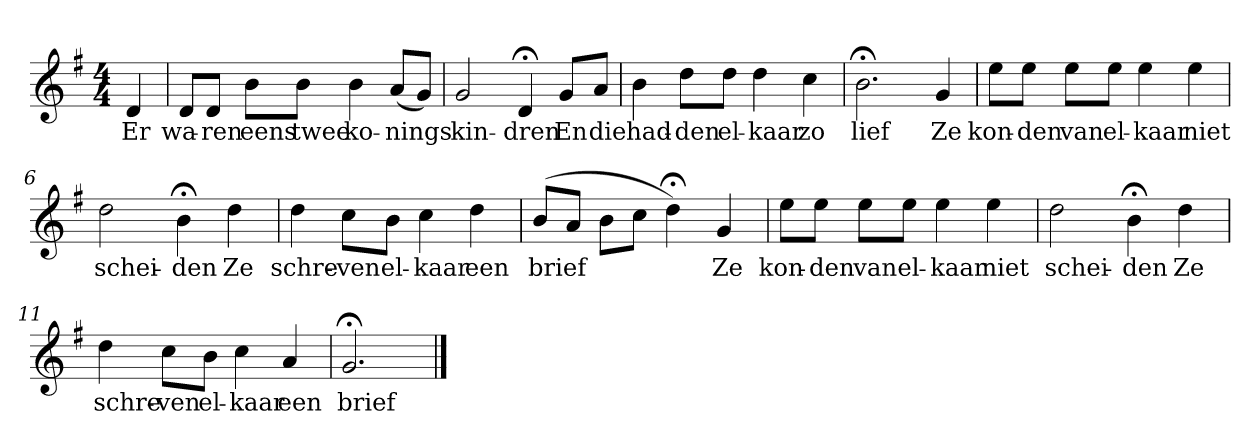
**kern	**text
*part1	*part1
*staff1	*staff1
*k[f#]	*
*G:	*
*M4/4	*
*MM120	*
=	=
4d	Er
=1	=1
8dL	wa-
8dJ	-ren
8bL	eens
8bJ	twee
4b	ko-
(8aL	-nings
8gJ)	.
=2	=2
2g	kin-
4d;<	-dren
8gL	En
8aJ	die
=3	=3
4b	had-
8ddL	-den
8ddJ	el-
4dd	-kaar
4cc	zo
=4	=4
2.b;<	lief
4g	Ze
=5	=5
8eeL	kon-
8eeJ	-den
8eeL	van
8eeJ	el-
4ee	-kaar
4ee	niet
=6	=6
2dd	schei-
4b;<	-den
4dd	Ze
=7	=7
4dd	schre-
8ccL	-ven
8bJ	el-
4cc	-kaar
4dd	een
=8	=8
(8bL	brief
8aJ	.
8bL	.
8ccJ	.
4dd;<)	.
4g	Ze
=9	=9
8eeL	kon-
8eeJ	-den
8eeL	van
8eeJ	el-
4ee	-kaar
4ee	niet
=10	=10
2dd	schei-
4b;<	-den
4dd	Ze
=11	=11
4dd	schre-
8ccL	-ven
8bJ	el-
4cc	-kaar
4a	een
=12	=12
2.g;<	brief
==	==
*-	*-
